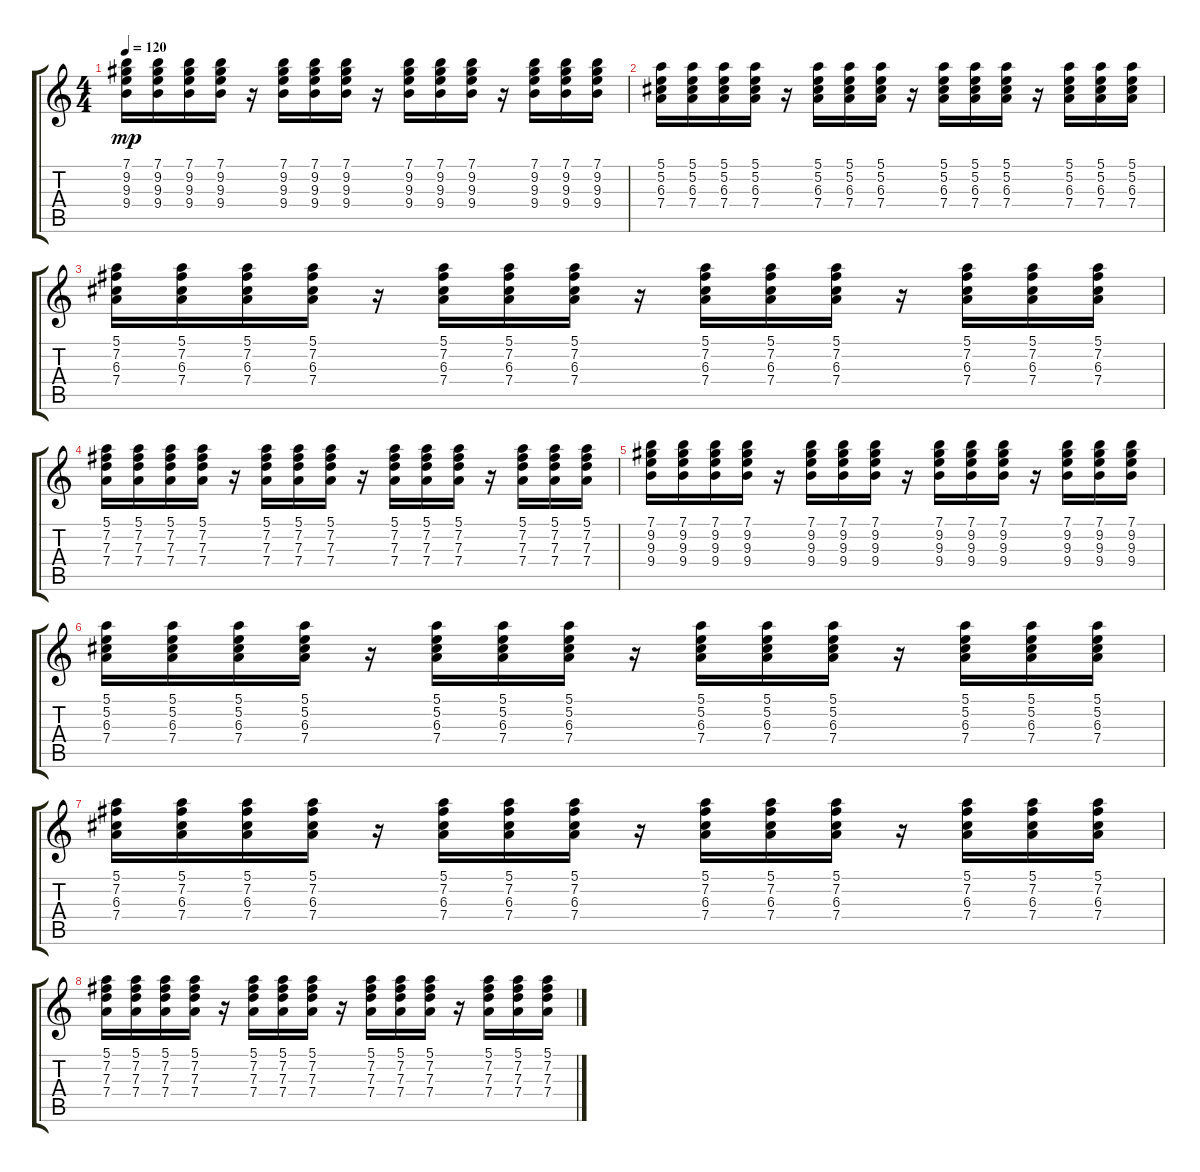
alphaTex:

\track "" {instrument acousticguitarsteel}
\staff {score tabs}
\tuning (E4 B3 G3 D3 A2 E2) {hide}
\ts (4 4)
\tempo 120
\clef g2
\ks c
(7.1 9.2 9.3 9.4).16{dy mp} (7.1 9.2 9.3 9.4).16 (7.1 9.2 9.3 9.4).16 (7.1 9.2 9.3 9.4).16 r.16 (7.1 9.2 9.3 9.4).16 (7.1 9.2 9.3 9.4).16 (7.1 9.2 9.3 9.4).16 r.16 (7.1 9.2 9.3 9.4).16 (7.1 9.2 9.3 9.4).16 (7.1 9.2 9.3 9.4).16 r.16 (7.1 9.2 9.3 9.4).16 (7.1 9.2 9.3 9.4).16 (7.1 9.2 9.3 9.4).16 |
(5.1 5.2 6.3 7.4).16 (5.1 5.2 6.3 7.4).16 (5.1 5.2 6.3 7.4).16 (5.1 5.2 6.3 7.4).16 r.16 (5.1 5.2 6.3 7.4).16 (5.1 5.2 6.3 7.4).16 (5.1 5.2 6.3 7.4).16 r.16 (5.1 5.2 6.3 7.4).16 (5.1 5.2 6.3 7.4).16 (5.1 5.2 6.3 7.4).16 r.16 (5.1 5.2 6.3 7.4).16 (5.1 5.2 6.3 7.4).16 (5.1 5.2 6.3 7.4).16 |
(5.1 7.2 6.3 7.4).16 (5.1 7.2 6.3 7.4).16 (5.1 7.2 6.3 7.4).16 (5.1 7.2 6.3 7.4).16 r.16 (5.1 7.2 6.3 7.4).16 (5.1 7.2 6.3 7.4).16 (5.1 7.2 6.3 7.4).16 r.16 (5.1 7.2 6.3 7.4).16 (5.1 7.2 6.3 7.4).16 (5.1 7.2 6.3 7.4).16 r.16 (5.1 7.2 6.3 7.4).16 (5.1 7.2 6.3 7.4).16 (5.1 7.2 6.3 7.4).16 |
(5.1 7.2 7.3 7.4).16 (5.1 7.2 7.3 7.4).16 (5.1 7.2 7.3 7.4).16 (5.1 7.2 7.3 7.4).16 r.16 (5.1 7.2 7.3 7.4).16 (5.1 7.2 7.3 7.4).16 (5.1 7.2 7.3 7.4).16 r.16 (5.1 7.2 7.3 7.4).16 (5.1 7.2 7.3 7.4).16 (5.1 7.2 7.3 7.4).16 r.16 (5.1 7.2 7.3 7.4).16 (5.1 7.2 7.3 7.4).16 (5.1 7.2 7.3 7.4).16 |
(7.1 9.2 9.3 9.4).16 (7.1 9.2 9.3 9.4).16 (7.1 9.2 9.3 9.4).16 (7.1 9.2 9.3 9.4).16 r.16 (7.1 9.2 9.3 9.4).16 (7.1 9.2 9.3 9.4).16 (7.1 9.2 9.3 9.4).16 r.16 (7.1 9.2 9.3 9.4).16 (7.1 9.2 9.3 9.4).16 (7.1 9.2 9.3 9.4).16 r.16 (7.1 9.2 9.3 9.4).16 (7.1 9.2 9.3 9.4).16 (7.1 9.2 9.3 9.4).16 |
(5.1 5.2 6.3 7.4).16 (5.1 5.2 6.3 7.4).16 (5.1 5.2 6.3 7.4).16 (5.1 5.2 6.3 7.4).16 r.16 (5.1 5.2 6.3 7.4).16 (5.1 5.2 6.3 7.4).16 (5.1 5.2 6.3 7.4).16 r.16 (5.1 5.2 6.3 7.4).16 (5.1 5.2 6.3 7.4).16 (5.1 5.2 6.3 7.4).16 r.16 (5.1 5.2 6.3 7.4).16 (5.1 5.2 6.3 7.4).16 (5.1 5.2 6.3 7.4).16 |
(5.1 7.2 6.3 7.4).16 (5.1 7.2 6.3 7.4).16 (5.1 7.2 6.3 7.4).16 (5.1 7.2 6.3 7.4).16 r.16 (5.1 7.2 6.3 7.4).16 (5.1 7.2 6.3 7.4).16 (5.1 7.2 6.3 7.4).16 r.16 (5.1 7.2 6.3 7.4).16 (5.1 7.2 6.3 7.4).16 (5.1 7.2 6.3 7.4).16 r.16 (5.1 7.2 6.3 7.4).16 (5.1 7.2 6.3 7.4).16 (5.1 7.2 6.3 7.4).16 |
(5.1 7.2 7.3 7.4).16 (5.1 7.2 7.3 7.4).16 (5.1 7.2 7.3 7.4).16 (5.1 7.2 7.3 7.4).16 r.16 (5.1 7.2 7.3 7.4).16 (5.1 7.2 7.3 7.4).16 (5.1 7.2 7.3 7.4).16 r.16 (5.1 7.2 7.3 7.4).16 (5.1 7.2 7.3 7.4).16 (5.1 7.2 7.3 7.4).16 r.16 (5.1 7.2 7.3 7.4).16 (5.1 7.2 7.3 7.4).16 (5.1 7.2 7.3 7.4).16
